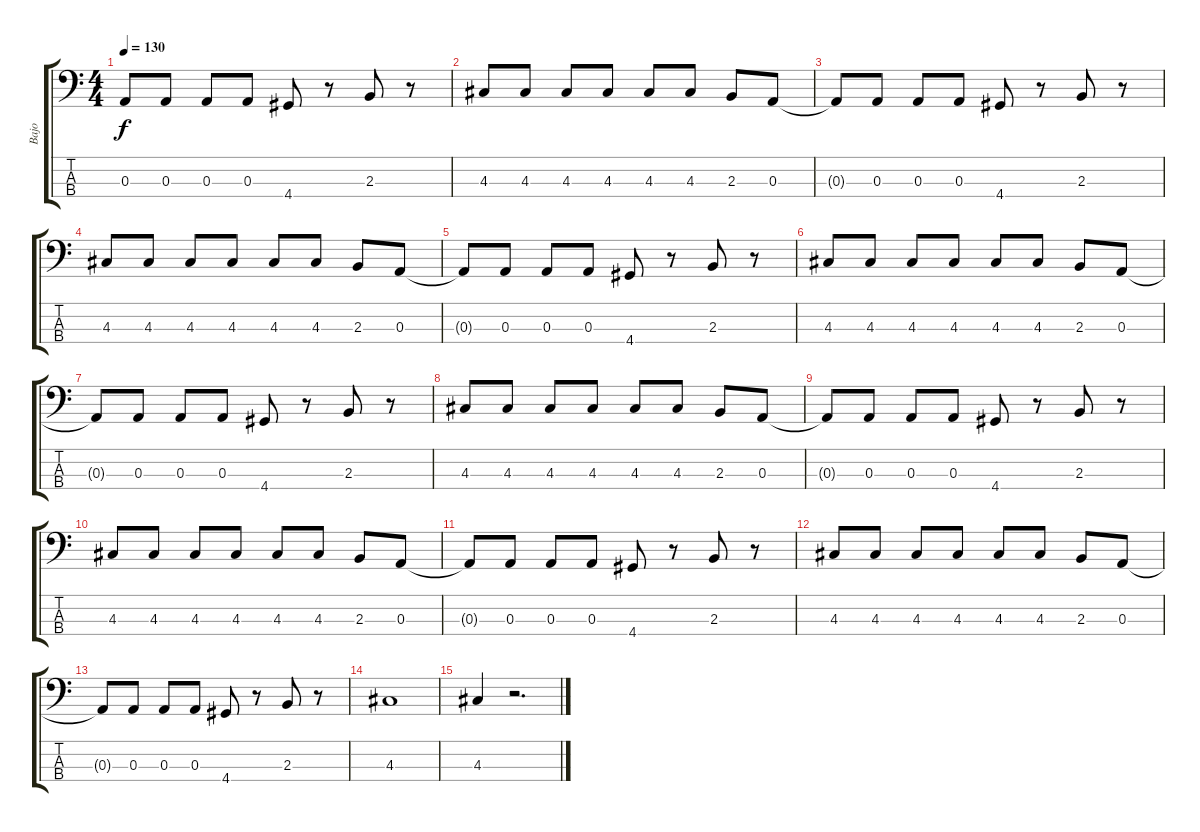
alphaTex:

\track ("Bajo" "Bajo") {instrument electricbasspick}
\staff {score tabs}
\tuning (G2 D2 A1 E1) {hide}
\ts (4 4)
\tempo 130
\clef f4
\ks c
0.3{t}.8{dy f} 0.3.8 0.3.8 0.3.8 4.4.8 r.8 2.3.8 r.8 |
4.3.8 4.3.8 4.3.8 4.3.8 4.3.8 4.3.8 2.3.8 0.3.8 |
0.3{t}.8 0.3.8 0.3.8 0.3.8 4.4.8 r.8 2.3.8 r.8 |
4.3.8 4.3.8 4.3.8 4.3.8 4.3.8 4.3.8 2.3.8 0.3.8 |
0.3{t}.8 0.3.8 0.3.8 0.3.8 4.4.8 r.8 2.3.8 r.8 |
4.3.8 4.3.8 4.3.8 4.3.8 4.3.8 4.3.8 2.3.8 0.3.8 |
0.3{t}.8 0.3.8 0.3.8 0.3.8 4.4.8 r.8 2.3.8 r.8 |
4.3.8 4.3.8 4.3.8 4.3.8 4.3.8 4.3.8 2.3.8 0.3.8 |
0.3{t}.8 0.3.8 0.3.8 0.3.8 4.4.8 r.8 2.3.8 r.8 |
4.3.8 4.3.8 4.3.8 4.3.8 4.3.8 4.3.8 2.3.8 0.3.8 |
0.3{t}.8 0.3.8 0.3.8 0.3.8 4.4.8 r.8 2.3.8 r.8 |
4.3.8 4.3.8 4.3.8 4.3.8 4.3.8 4.3.8 2.3.8 0.3.8 |
0.3{t}.8 0.3.8 0.3.8 0.3.8 4.4.8 r.8 2.3.8 r.8 |
4.3.1 |
4.3.4 r.2{d}
